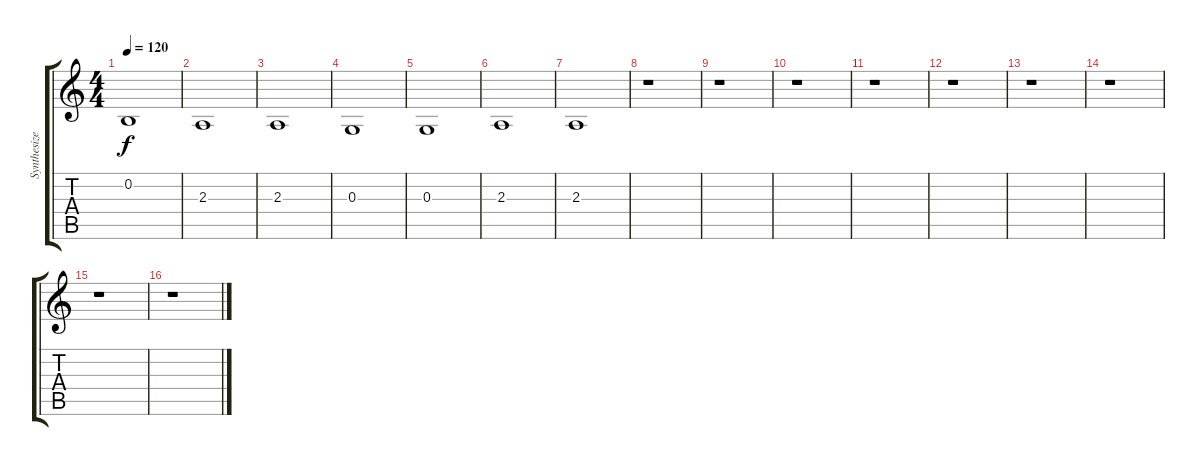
\track ("Synthesizer I" "Synthesize") {instrument synthstrings1}
\staff {score tabs}
\tuning (E4 B3 G3 D3 A2 E2) {hide}
\ts (4 4)
\tempo 120
\clef g2
\ks c
0.2.1{dy f} |
2.3.1 |
2.3.1 |
0.3.1 |
0.3.1 |
2.3.1 |
2.3.1 |
r.1 |
r.1 |
r.1 |
r.1 |
r.1 |
r.1 |
r.1 |
r.1 |
r.1
